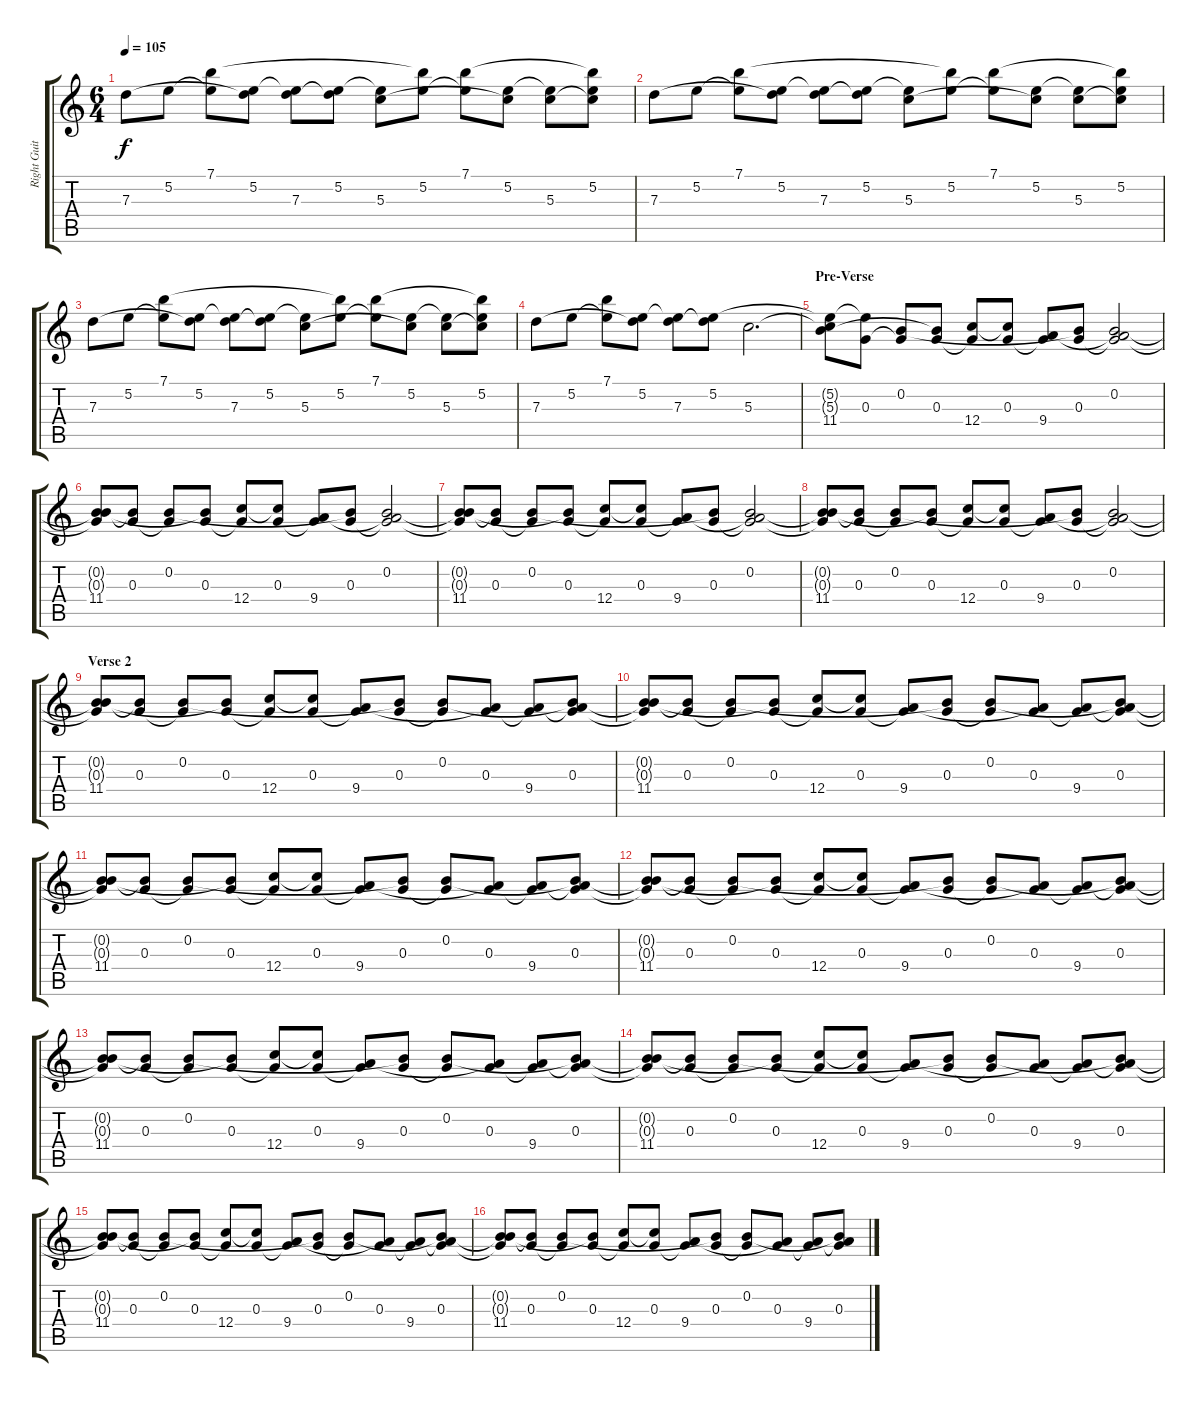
\track ("Right Guitar" "Right Guit") {instrument electricguitarjazz}
\staff {score tabs}
\tuning (E4 B3 G3 C3 A2 E2) {hide}
\ts (6 4)
\tempo 105
\clef g2
\ks c
7.3.8{dy f} 5.2.8 (7.1 5.2{t}).8 (5.2 7.3{t}).8 (5.2{t} 7.3).8 (5.2 7.3{t}).8 (5.2{t} 5.3).8 (7.1{t} 5.2).8 (7.1 5.2{t}).8 (5.2 5.3{t}).8 (5.2{t} 5.3).8 (7.1{t} 5.2 5.3{t}).8 |
7.3.8 5.2.8 (7.1 5.2{t}).8 (5.2 7.3{t}).8 (5.2{t} 7.3).8 (5.2 7.3{t}).8 (5.2{t} 5.3).8 (7.1{t} 5.2).8 (7.1 5.2{t}).8 (5.2 5.3{t}).8 (5.2{t} 5.3).8 (7.1{t} 5.2 5.3{t}).8 |
7.3.8 5.2.8 (7.1 5.2{t}).8 (5.2 7.3{t}).8 (5.2{t} 7.3).8 (5.2 7.3{t}).8 (5.2{t} 5.3).8 (7.1{t} 5.2).8 (7.1 5.2{t}).8 (5.2 5.3{t}).8 (5.2{t} 5.3).8 (7.1{t} 5.2 5.3{t}).8 |
7.3.8 5.2.8 (7.1 5.2{t}).8 (5.2 7.3{t}).8 (5.2{t} 7.3).8 (5.2 7.3{t}).8 5.3.2{d} |
\section ("" "Pre-Verse")
(5.2{t} 5.3{t} 11.4).8 (5.2{t} 0.3).8 (0.2 0.3{t}).8 (0.3 11.4{t}).8 (0.3{t} 12.4).8 (0.3 12.4{t}).8 (0.3{t} 9.4).8 (0.2{t} 0.3).8 (0.2 0.3{t} 9.4{t}).2 |
(0.2{t} 0.3{t} 11.4).8 (0.2{t} 0.3).8 (0.2 0.3{t}).8 (0.3 11.4{t}).8 (0.3{t} 12.4).8 (0.3 12.4{t}).8 (0.3{t} 9.4).8 (0.2{t} 0.3).8 (0.2 0.3{t} 9.4{t}).2 |
(0.2{t} 0.3{t} 11.4).8 (0.2{t} 0.3).8 (0.2 0.3{t}).8 (0.3 11.4{t}).8 (0.3{t} 12.4).8 (0.3 12.4{t}).8 (0.3{t} 9.4).8 (0.2{t} 0.3).8 (0.2 0.3{t} 9.4{t}).2 |
(0.2{t} 0.3{t} 11.4).8 (0.2{t} 0.3).8 (0.2 0.3{t}).8 (0.3 11.4{t}).8 (0.3{t} 12.4).8 (0.3 12.4{t}).8 (0.3{t} 9.4).8 (0.2{t} 0.3).8 (0.2 0.3{t} 9.4{t}).2 |
\section ("" "Verse 2")
(0.2{t} 0.3{t} 11.4).8 (0.2{t} 0.3).8 (0.2 0.3{t}).8 (0.3 11.4{t}).8 (0.3{t} 12.4).8 (0.3 12.4{t}).8 (0.3{t} 9.4).8 (0.2{t} 0.3).8 (0.2 0.3{t}).8 (0.3 9.4{t}).8 (0.3{t} 9.4).8 (0.2{t} 0.3 9.4{t}).8 |
(0.2{t} 0.3{t} 11.4).8 (0.2{t} 0.3).8 (0.2 0.3{t}).8 (0.3 11.4{t}).8 (0.3{t} 12.4).8 (0.3 12.4{t}).8 (0.3{t} 9.4).8 (0.2{t} 0.3).8 (0.2 0.3{t}).8 (0.3 9.4{t}).8 (0.3{t} 9.4).8 (0.2{t} 0.3 9.4{t}).8 |
(0.2{t} 0.3{t} 11.4).8 (0.2{t} 0.3).8 (0.2 0.3{t}).8 (0.3 11.4{t}).8 (0.3{t} 12.4).8 (0.3 12.4{t}).8 (0.3{t} 9.4).8 (0.2{t} 0.3).8 (0.2 0.3{t}).8 (0.3 9.4{t}).8 (0.3{t} 9.4).8 (0.2{t} 0.3 9.4{t}).8 |
(0.2{t} 0.3{t} 11.4).8 (0.2{t} 0.3).8 (0.2 0.3{t}).8 (0.3 11.4{t}).8 (0.3{t} 12.4).8 (0.3 12.4{t}).8 (0.3{t} 9.4).8 (0.2{t} 0.3).8 (0.2 0.3{t}).8 (0.3 9.4{t}).8 (0.3{t} 9.4).8 (0.2{t} 0.3 9.4{t}).8 |
(0.2{t} 0.3{t} 11.4).8 (0.2{t} 0.3).8 (0.2 0.3{t}).8 (0.3 11.4{t}).8 (0.3{t} 12.4).8 (0.3 12.4{t}).8 (0.3{t} 9.4).8 (0.2{t} 0.3).8 (0.2 0.3{t}).8 (0.3 9.4{t}).8 (0.3{t} 9.4).8 (0.2{t} 0.3 9.4{t}).8 |
(0.2{t} 0.3{t} 11.4).8 (0.2{t} 0.3).8 (0.2 0.3{t}).8 (0.3 11.4{t}).8 (0.3{t} 12.4).8 (0.3 12.4{t}).8 (0.3{t} 9.4).8 (0.2{t} 0.3).8 (0.2 0.3{t}).8 (0.3 9.4{t}).8 (0.3{t} 9.4).8 (0.2{t} 0.3 9.4{t}).8 |
(0.2{t} 0.3{t} 11.4).8 (0.2{t} 0.3).8 (0.2 0.3{t}).8 (0.3 11.4{t}).8 (0.3{t} 12.4).8 (0.3 12.4{t}).8 (0.3{t} 9.4).8 (0.2{t} 0.3).8 (0.2 0.3{t}).8 (0.3 9.4{t}).8 (0.3{t} 9.4).8 (0.2{t} 0.3 9.4{t}).8 |
(0.2{t} 0.3{t} 11.4).8 (0.2{t} 0.3).8 (0.2 0.3{t}).8 (0.3 11.4{t}).8 (0.3{t} 12.4).8 (0.3 12.4{t}).8 (0.3{t} 9.4).8 (0.2{t} 0.3).8 (0.2 0.3{t}).8 (0.3 9.4{t}).8 (0.3{t} 9.4).8 (0.2{t} 0.3 9.4{t}).8
